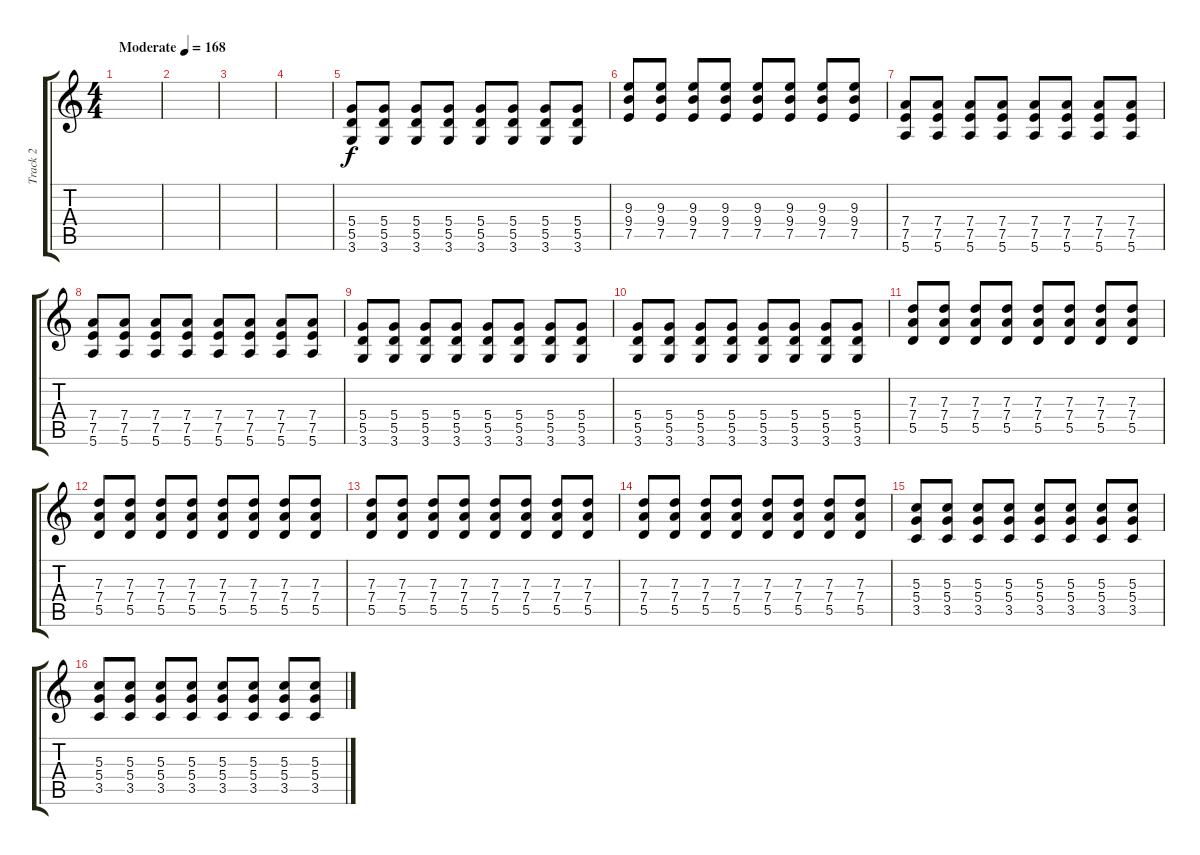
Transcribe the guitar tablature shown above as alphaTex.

\track ("Track 2" "Track 2") {instrument overdrivenguitar}
\staff {score tabs}
\tuning (E4 B3 G3 D3 A2 E2) {hide}
\ts (4 4)
\tempo (168 "Moderate")
\clef g2
\ks c
|
|
|
|
(5.4 5.5 3.6).8 (5.4 5.5 3.6).8 (5.4 5.5 3.6).8 (5.4 5.5 3.6).8 (5.4 5.5 3.6).8 (5.4 5.5 3.6).8 (5.4 5.5 3.6).8 (5.4 5.5 3.6).8 |
(9.3 9.4 7.5).8 (9.3 9.4 7.5).8 (9.3 9.4 7.5).8 (9.3 9.4 7.5).8 (9.3 9.4 7.5).8 (9.3 9.4 7.5).8 (9.3 9.4 7.5).8 (9.3 9.4 7.5).8 |
(7.4 7.5 5.6).8 (7.4 7.5 5.6).8 (7.4 7.5 5.6).8 (7.4 7.5 5.6).8 (7.4 7.5 5.6).8 (7.4 7.5 5.6).8 (7.4 7.5 5.6).8 (7.4 7.5 5.6).8 |
(7.4 7.5 5.6).8 (7.4 7.5 5.6).8 (7.4 7.5 5.6).8 (7.4 7.5 5.6).8 (7.4 7.5 5.6).8 (7.4 7.5 5.6).8 (7.4 7.5 5.6).8 (7.4 7.5 5.6).8 |
(5.4 5.5 3.6).8 (5.4 5.5 3.6).8 (5.4 5.5 3.6).8 (5.4 5.5 3.6).8 (5.4 5.5 3.6).8 (5.4 5.5 3.6).8 (5.4 5.5 3.6).8 (5.4 5.5 3.6).8 |
(5.4 5.5 3.6).8 (5.4 5.5 3.6).8 (5.4 5.5 3.6).8 (5.4 5.5 3.6).8 (5.4 5.5 3.6).8 (5.4 5.5 3.6).8 (5.4 5.5 3.6).8 (5.4 5.5 3.6).8 |
(7.3 7.4 5.5).8 (7.3 7.4 5.5).8 (7.3 7.4 5.5).8 (7.3 7.4 5.5).8 (7.3 7.4 5.5).8 (7.3 7.4 5.5).8 (7.3 7.4 5.5).8 (7.3 7.4 5.5).8 |
(7.3 7.4 5.5).8 (7.3 7.4 5.5).8 (7.3 7.4 5.5).8 (7.3 7.4 5.5).8 (7.3 7.4 5.5).8 (7.3 7.4 5.5).8 (7.3 7.4 5.5).8 (7.3 7.4 5.5).8 |
(7.3 7.4 5.5).8 (7.3 7.4 5.5).8 (7.3 7.4 5.5).8 (7.3 7.4 5.5).8 (7.3 7.4 5.5).8 (7.3 7.4 5.5).8 (7.3 7.4 5.5).8 (7.3 7.4 5.5).8 |
(7.3 7.4 5.5).8 (7.3 7.4 5.5).8 (7.3 7.4 5.5).8 (7.3 7.4 5.5).8 (7.3 7.4 5.5).8 (7.3 7.4 5.5).8 (7.3 7.4 5.5).8 (7.3 7.4 5.5).8 |
(5.3 5.4 3.5).8 (5.3 5.4 3.5).8 (5.3 5.4 3.5).8 (5.3 5.4 3.5).8 (5.3 5.4 3.5).8 (5.3 5.4 3.5).8 (5.3 5.4 3.5).8 (5.3 5.4 3.5).8 |
(5.3 5.4 3.5).8 (5.3 5.4 3.5).8 (5.3 5.4 3.5).8 (5.3 5.4 3.5).8 (5.3 5.4 3.5).8 (5.3 5.4 3.5).8 (5.3 5.4 3.5).8 (5.3 5.4 3.5).8
